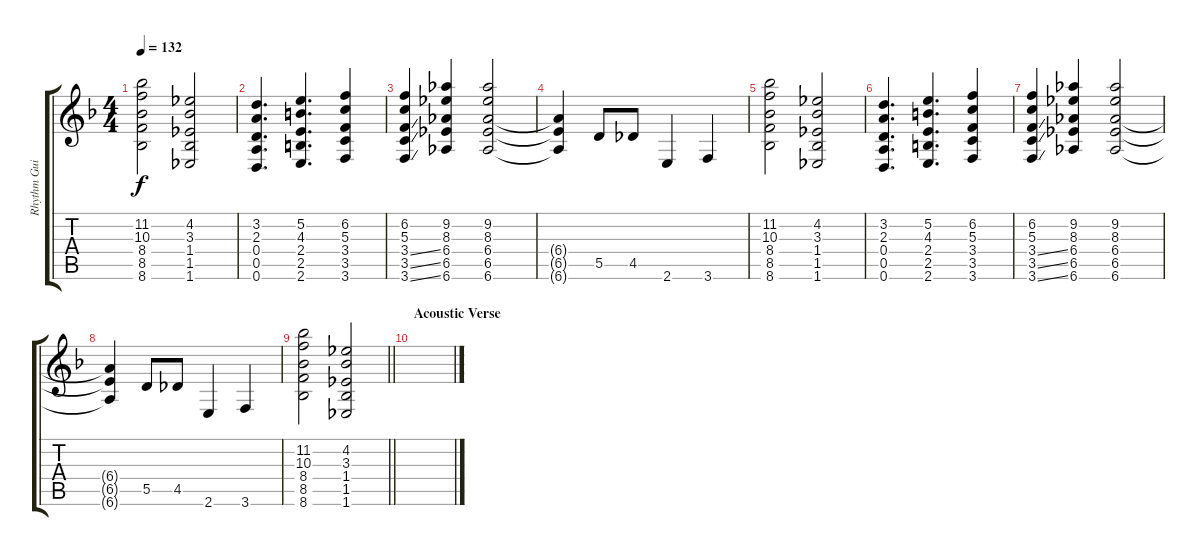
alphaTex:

\track ("Rhythm Guitar" "Rhythm Gui") {instrument overdrivenguitar}
\staff {score tabs}
\tuning (E4 B3 G3 D3 A2 D2) {hide}
\ts (4 4)
\tempo 132
\clef g2
\ks dminor
(11.2 10.3 8.4 8.5 8.6).2{dy f} (4.2 3.3 1.4 1.5 1.6).2 |
(3.2 2.3 0.4 0.5 0.6).4{d} (5.2 4.3 2.4 2.5 2.6).4{d} (6.2 5.3 3.4 3.5 3.6).4 |
(6.2 5.3 3.4{ss} 3.5{ss} 3.6{ss}).4 (9.2 8.3 6.4 6.5 6.6).4 (9.2 8.3 6.4 6.5 6.6).2 |
(6.4{t} 6.5{t} 6.6{t}).4 5.5.8 4.5.8 2.6.4 3.6.4 |
(11.2 10.3 8.4 8.5 8.6).2 (4.2 3.3 1.4 1.5 1.6).2 |
(3.2 2.3 0.4 0.5 0.6).4{d} (5.2 4.3 2.4 2.5 2.6).4{d} (6.2 5.3 3.4 3.5 3.6).4 |
(6.2 5.3 3.4{ss} 3.5{ss} 3.6{ss}).4 (9.2 8.3 6.4 6.5 6.6).4 (9.2 8.3 6.4 6.5 6.6).2 |
(6.4{t} 6.5{t} 6.6{t}).4 5.5.8 4.5.8 2.6.4 3.6.4 |
\barLineRight lightlight
(11.2 10.3 8.4 8.5 8.6).2 (4.2 3.3 1.4 1.5 1.6).2 |
\section ("" "Acoustic Verse")
